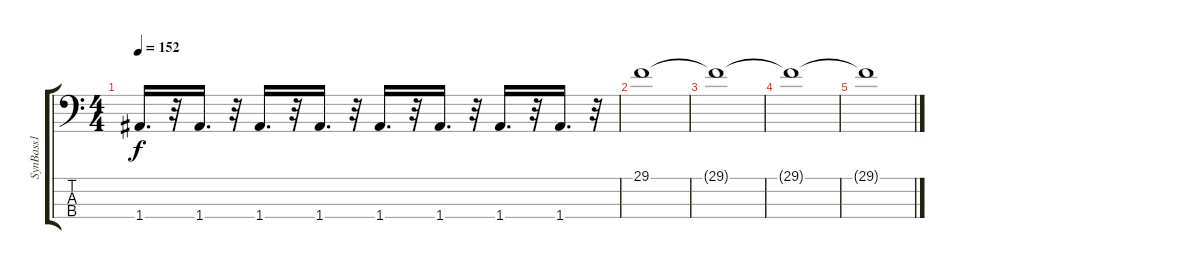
\track ("SynBass1" "SynBass1") {instrument synthbass1}
\staff {score tabs}
\tuning (C-1 G2 D2 A1) {hide}
\ts (4 4)
\tempo 152
\clef f4
\ks c
1.4.16{d dy f} r.32 1.4.16{d} r.32 1.4.16{d} r.32 1.4.16{d} r.32 1.4.16{d} r.32 1.4.16{d} r.32 1.4.16{d} r.32 1.4.16{d} r.32 |
29.1.1 |
29.1{t}.1 |
29.1{t}.1 |
29.1{t}.1
